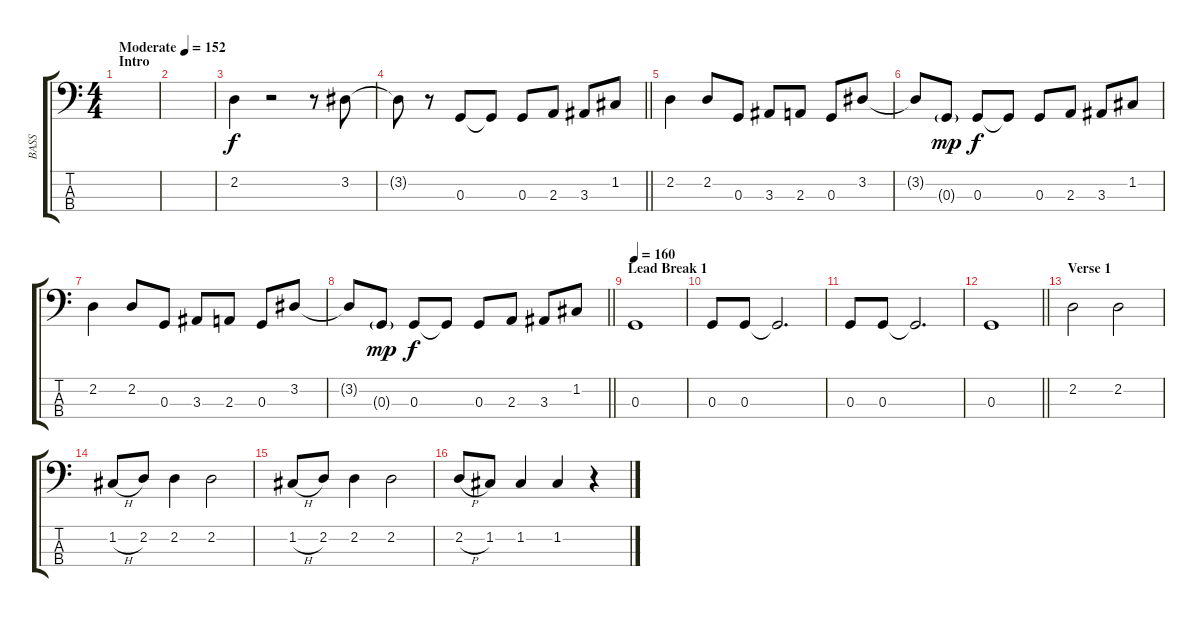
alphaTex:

\track ("BASS" "BASS") {instrument electricbassfinger}
\staff {score tabs}
\tuning (F2 C2 G1 D1) {hide}
\ts (4 4)
\section ("" "Intro")
\tempo (152 "Moderate")
\clef f4
\ks c
|
|
2.2.4 r.2 r.8 3.2.8 |
\barLineRight lightlight
3.2{t}.8 r.8 0.3.8 0.3{t}.8 0.3.8 2.3.8 3.3.8 1.2.8 |
2.2.4 2.2.8 0.3.8 3.3.8 2.3.8 0.3.8 3.2.8 |
3.2{t}.8 0.3{g}.8{dy mp} 0.3.8{dy f} 0.3{t}.8 0.3.8 2.3.8 3.3.8 1.2.8 |
2.2.4 2.2.8 0.3.8 3.3.8 2.3.8 0.3.8 3.2.8 |
\barLineRight lightlight
3.2{t}.8 0.3{g}.8{dy mp} 0.3.8{dy f} 0.3{t}.8 0.3.8 2.3.8 3.3.8 1.2.8 |
\section ("" "Lead Break 1")
\tempo 160
0.3.1 |
0.3.8 0.3.8 0.3{t}.2{d} |
0.3.8 0.3.8 0.3{t}.2{d} |
\barLineRight lightlight
0.3.1 |
\section ("" "Verse 1")
2.2.2 2.2.2 |
1.2{h}.8 2.2.8 2.2.4 2.2.2 |
1.2{h}.8 2.2.8 2.2.4 2.2.2 |
2.2{h}.8 1.2.8 1.2.4 1.2.4 r.4
